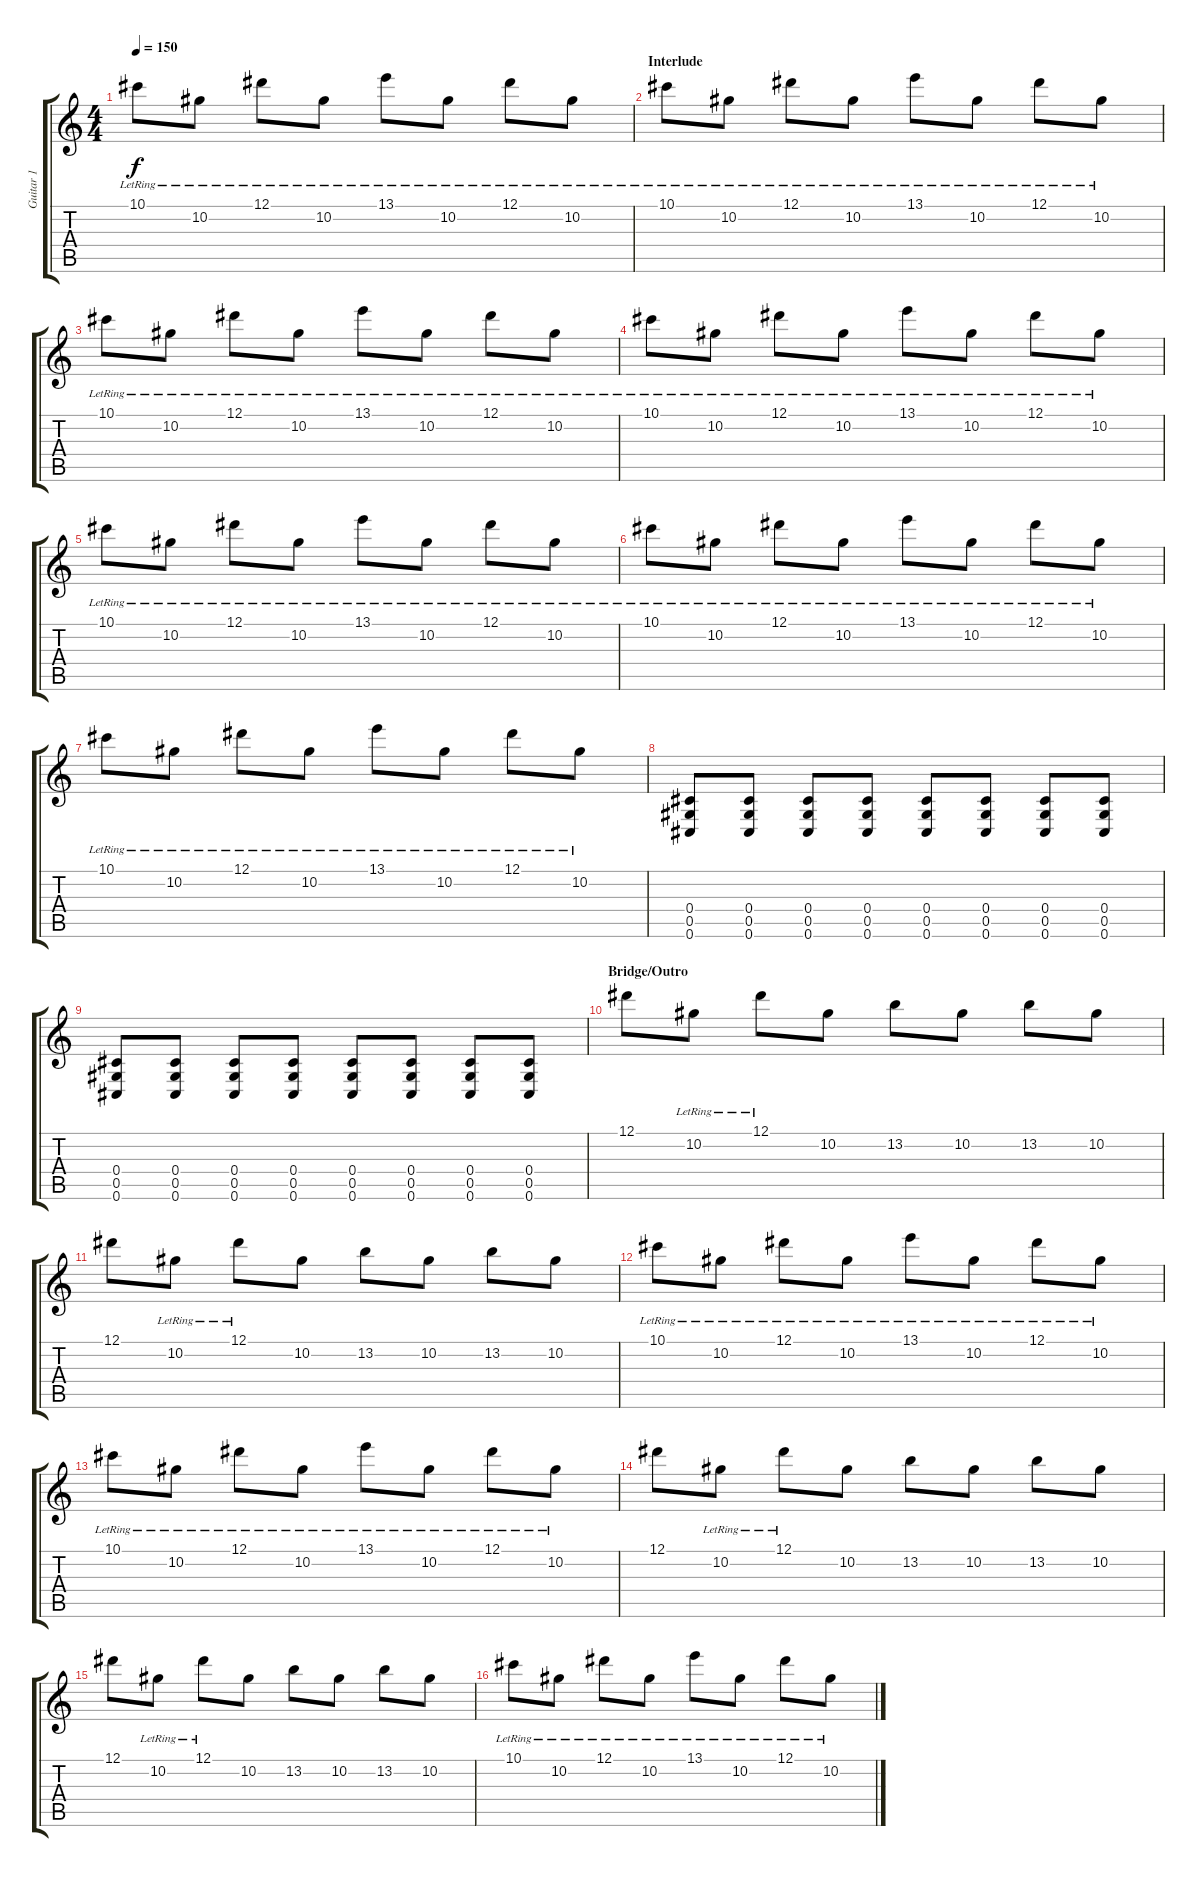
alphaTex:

\track ("Guitar 1" "Guitar 1") {instrument distortionguitar}
\staff {score tabs}
\tuning (Eb4 Bb3 Gb3 Db3 Ab2 Db2) {hide}
\ts (4 4)
\tempo 150
\clef g2
\ks c
10.1{lr}.8{dy f} 10.2{lr}.8 12.1{lr}.8 10.2{lr}.8 13.1{lr}.8 10.2{lr}.8 12.1{lr}.8 10.2{lr}.8 |
\section ("" "Interlude")
10.1{lr}.8 10.2{lr}.8 12.1{lr}.8 10.2{lr}.8 13.1{lr}.8 10.2{lr}.8 12.1{lr}.8 10.2{lr}.8 |
10.1{lr}.8 10.2{lr}.8 12.1{lr}.8 10.2{lr}.8 13.1{lr}.8 10.2{lr}.8 12.1{lr}.8 10.2{lr}.8 |
10.1{lr}.8 10.2{lr}.8 12.1{lr}.8 10.2{lr}.8 13.1{lr}.8 10.2{lr}.8 12.1{lr}.8 10.2{lr}.8 |
10.1{lr}.8 10.2{lr}.8 12.1{lr}.8 10.2{lr}.8 13.1{lr}.8 10.2{lr}.8 12.1{lr}.8 10.2{lr}.8 |
10.1{lr}.8 10.2{lr}.8 12.1{lr}.8 10.2{lr}.8 13.1{lr}.8 10.2{lr}.8 12.1{lr}.8 10.2{lr}.8 |
10.1{lr}.8 10.2{lr}.8 12.1{lr}.8 10.2{lr}.8 13.1{lr}.8 10.2{lr}.8 12.1{lr}.8 10.2{lr}.8 |
(0.4 0.5 0.6).8 (0.4 0.5 0.6).8 (0.4 0.5 0.6).8 (0.4 0.5 0.6).8 (0.4 0.5 0.6).8 (0.4 0.5 0.6).8 (0.4 0.5 0.6).8 (0.4 0.5 0.6).8 |
(0.4 0.5 0.6).8 (0.4 0.5 0.6).8 (0.4 0.5 0.6).8 (0.4 0.5 0.6).8 (0.4 0.5 0.6).8 (0.4 0.5 0.6).8 (0.4 0.5 0.6).8 (0.4 0.5 0.6).8 |
\section ("" "Bridge/Outro")
12.1.8 10.2{lr}.8 12.1{lr}.8 10.2.8 13.2.8 10.2.8 13.2.8 10.2.8 |
12.1.8 10.2{lr}.8 12.1{lr}.8 10.2.8 13.2.8 10.2.8 13.2.8 10.2.8 |
10.1{lr}.8 10.2{lr}.8 12.1{lr}.8 10.2{lr}.8 13.1{lr}.8 10.2{lr}.8 12.1{lr}.8 10.2{lr}.8 |
10.1{lr}.8 10.2{lr}.8 12.1{lr}.8 10.2{lr}.8 13.1{lr}.8 10.2{lr}.8 12.1{lr}.8 10.2{lr}.8 |
12.1.8 10.2{lr}.8 12.1{lr}.8 10.2.8 13.2.8 10.2.8 13.2.8 10.2.8 |
12.1.8 10.2{lr}.8 12.1{lr}.8 10.2.8 13.2.8 10.2.8 13.2.8 10.2.8 |
10.1{lr}.8 10.2{lr}.8 12.1{lr}.8 10.2{lr}.8 13.1{lr}.8 10.2{lr}.8 12.1{lr}.8 10.2{lr}.8
